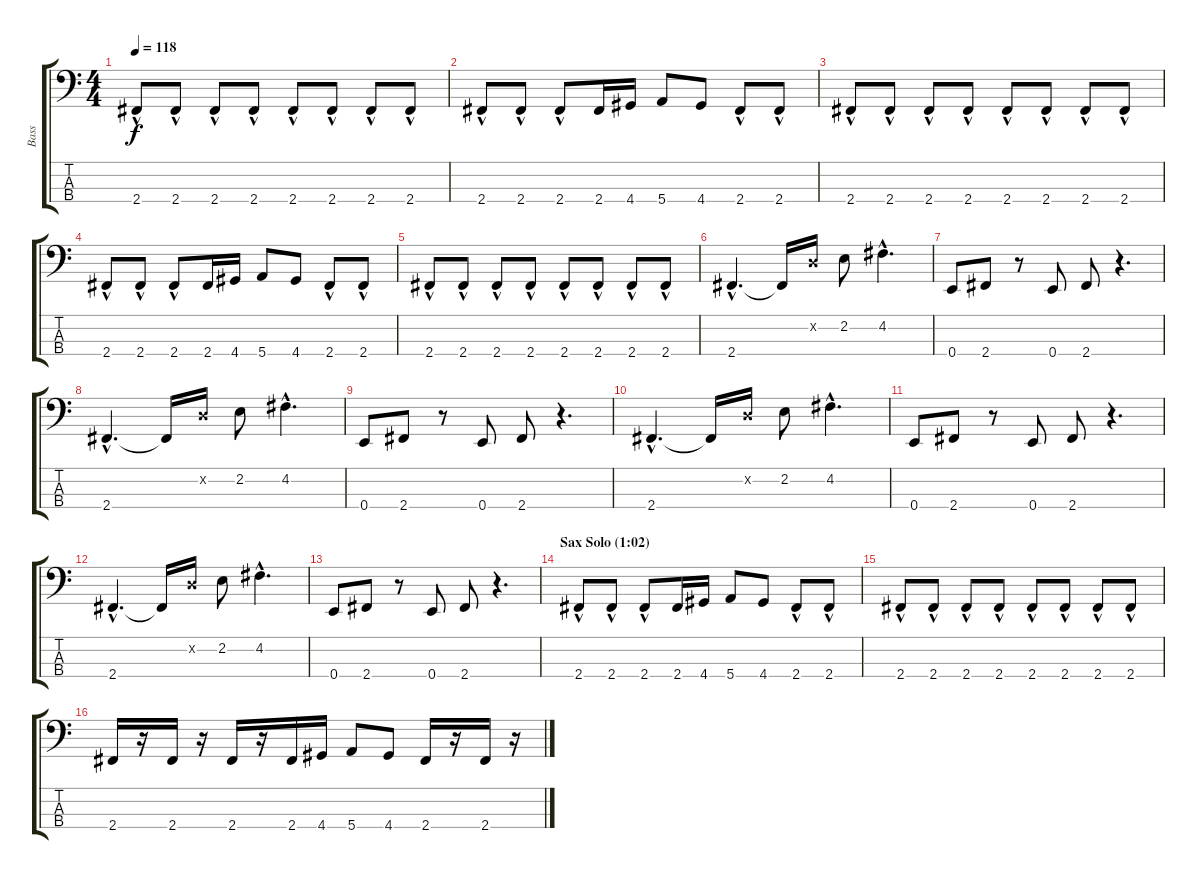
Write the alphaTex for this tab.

\track ("Bass" "Bass") {instrument synthbass2}
\staff {score tabs}
\tuning (G2 D2 A1 E1) {hide}
\ts (4 4)
\tempo 118
\clef f4
\ks c
2.4{hac}.8{dy f} 2.4{hac}.8 2.4{hac}.8 2.4{hac}.8 2.4{hac}.8 2.4{hac}.8 2.4{hac}.8 2.4{hac}.8 |
2.4{hac}.8 2.4{hac}.8 2.4{hac}.8 2.4.16 4.4.16 5.4.8 4.4.8 2.4{hac}.8 2.4{hac}.8 |
2.4{hac}.8 2.4{hac}.8 2.4{hac}.8 2.4{hac}.8 2.4{hac}.8 2.4{hac}.8 2.4{hac}.8 2.4{hac}.8 |
2.4{hac}.8 2.4{hac}.8 2.4{hac}.8 2.4.16 4.4.16 5.4.8 4.4.8 2.4{hac}.8 2.4{hac}.8 |
2.4{hac}.8 2.4{hac}.8 2.4{hac}.8 2.4{hac}.8 2.4{hac}.8 2.4{hac}.8 2.4{hac}.8 2.4{hac}.8 |
2.4{hac}.4{d} 2.4{t}.16 0.2{x}.16 2.2.8 4.2{hac}.4{d} |
0.4.8 2.4.8 r.8 0.4.8 2.4.8 r.4{d} |
2.4{hac}.4{d} 2.4{t}.16 0.2{x}.16 2.2.8 4.2{hac}.4{d} |
0.4.8 2.4.8 r.8 0.4.8 2.4.8 r.4{d} |
2.4{hac}.4{d} 2.4{t}.16 0.2{x}.16 2.2.8 4.2{hac}.4{d} |
0.4.8 2.4.8 r.8 0.4.8 2.4.8 r.4{d} |
2.4{hac}.4{d} 2.4{t}.16 0.2{x}.16 2.2.8 4.2{hac}.4{d} |
0.4.8 2.4.8 r.8 0.4.8 2.4.8 r.4{d} |
\section ("" "Sax Solo (1:02)")
2.4{hac}.8 2.4{hac}.8 2.4{hac}.8 2.4.16 4.4.16 5.4.8 4.4.8 2.4{hac}.8 2.4{hac}.8 |
2.4{hac}.8 2.4{hac}.8 2.4{hac}.8 2.4{hac}.8 2.4{hac}.8 2.4{hac}.8 2.4{hac}.8 2.4{hac}.8 |
2.4.16 r.16 2.4.16 r.16 2.4.16 r.16 2.4.16 4.4.16 5.4.8 4.4.8 2.4.16 r.16 2.4.16 r.16
